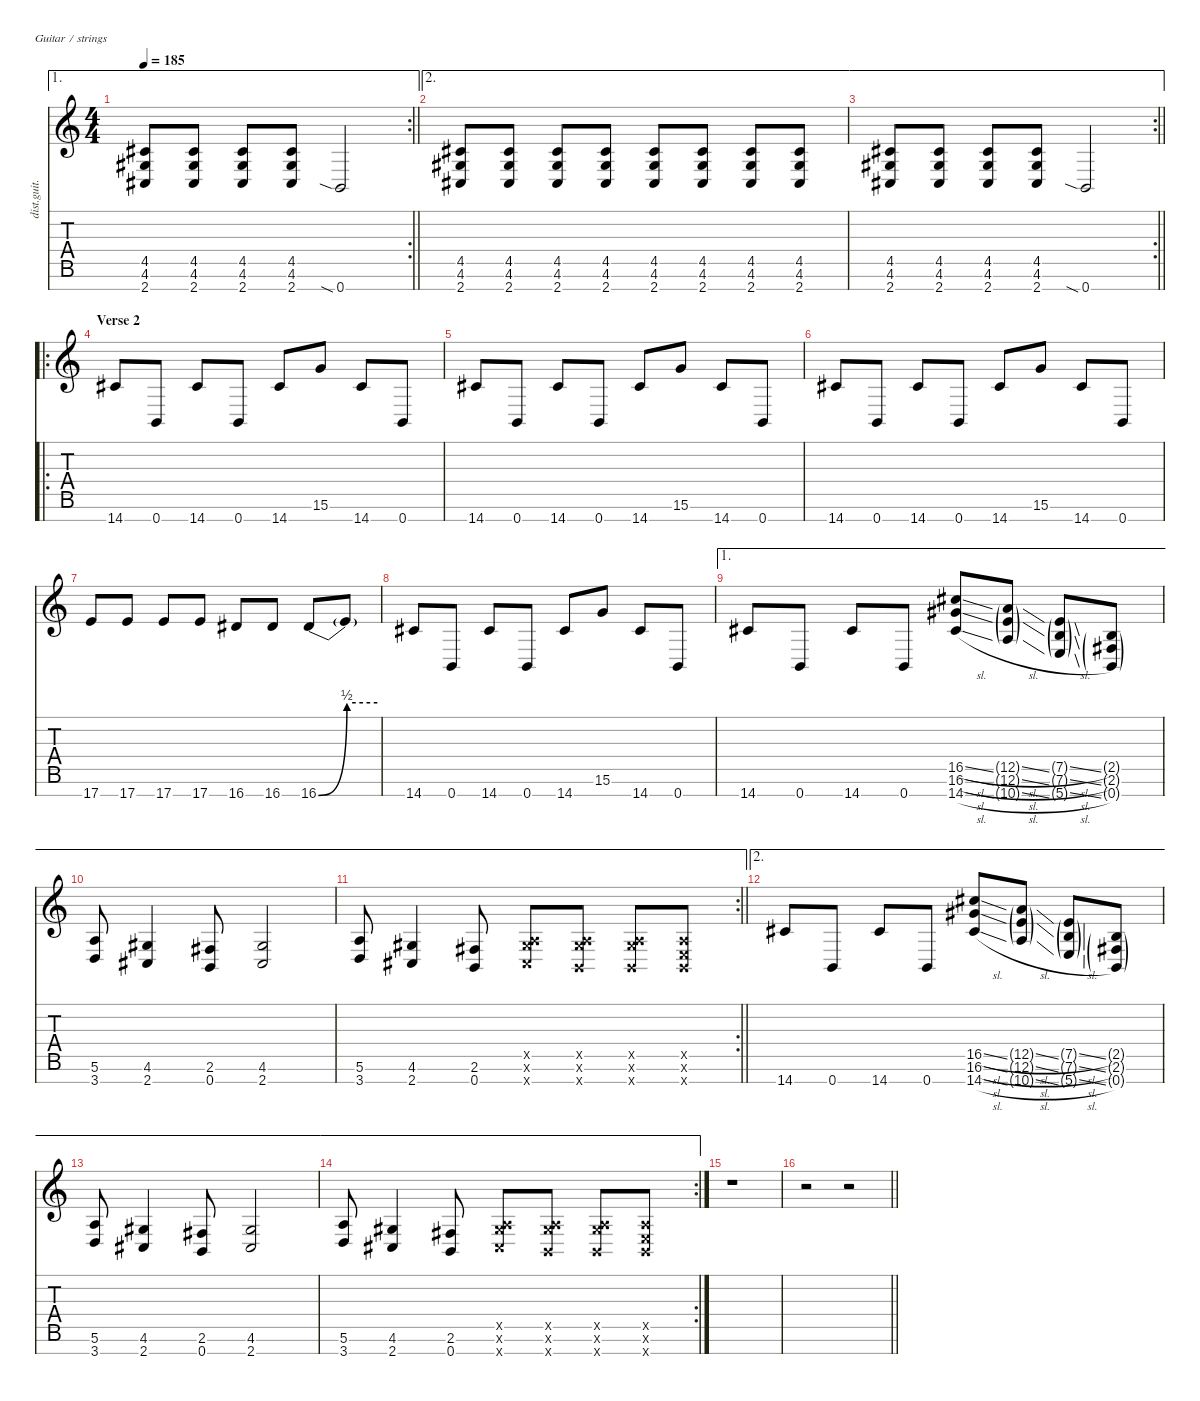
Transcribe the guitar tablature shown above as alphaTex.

\defaultSystemsLayout 4
\hideDynamics
\bracketExtendMode nobrackets
\track ("Guitar R - Zoli" "dist.guit.") {instrument distortionguitar}
\staff {score tabs}
\tuning (E4 B3 G3 D3 A2 E2 B1)
\ae 1
\rc 2
\ts (4 4)
\tempo 185
\clef g2
\barLineRight lightlight
\ks c
(4.5{acc #} 4.6{acc #} 2.7{acc #}).8{dy f} (4.5{acc #} 4.6{acc #} 2.7{acc #}).8 (4.5{acc #} 4.6{acc #} 2.7{acc #}).8 (4.5{acc #} 4.6{acc #} 2.7{acc #}).8 0.7{sia}.2 |
\ae 2
(4.5{acc #} 4.6{acc #} 2.7{acc #}).8 (4.5{acc #} 4.6{acc #} 2.7{acc #}).8 (4.5{acc #} 4.6{acc #} 2.7{acc #}).8 (4.5{acc #} 4.6{acc #} 2.7{acc #}).8 (4.5{acc #} 4.6{acc #} 2.7{acc #}).8 (4.5{acc #} 4.6{acc #} 2.7{acc #}).8 (4.5{acc #} 4.6{acc #} 2.7{acc #}).8 (4.5{acc #} 4.6{acc #} 2.7{acc #}).8 |
\ae 2
\rc 2
\barLineRight lightlight
(4.5{acc #} 4.6{acc #} 2.7{acc #}).8 (4.5{acc #} 4.6{acc #} 2.7{acc #}).8 (4.5{acc #} 4.6{acc #} 2.7{acc #}).8 (4.5{acc #} 4.6{acc #} 2.7{acc #}).8 0.7{sia}.2 |
\ro
\section ("" "Verse 2")
14.7{acc #}.8 0.7.8 14.7{acc #}.8 0.7.8 14.7{acc #}.8 15.6.8 14.7{acc #}.8 0.7.8 |
14.7{acc #}.8 0.7.8 14.7{acc #}.8 0.7.8 14.7{acc #}.8 15.6.8 14.7{acc #}.8 0.7.8 |
14.7{acc #}.8 0.7.8 14.7{acc #}.8 0.7.8 14.7{acc #}.8 15.6.8 14.7{acc #}.8 0.7.8 |
17.7.8 17.7.8 17.7.8 17.7.8 16.7{acc #}.8 16.7{acc #}.8 16.7{be (bend 0 0 60 2) acc #}.8 16.7{be (hold 0 2 60 2) t}.8 |
14.7{acc #}.8 0.7.8 14.7{acc #}.8 0.7.8 14.7{acc #}.8 15.6.8 14.7{acc #}.8 0.7.8 |
\ae 1
14.7{acc #}.8 0.7.8 14.7{acc #}.8 0.7.8 (16.5{sl acc #} 16.6{sl acc #} 14.7{sl acc #}).8 (12.5{sl g} 12.6{sl g} 10.7{sl g}).8 (7.5{sl g} 7.6{sl g} 5.7{sl g}).8 (2.5{g} 2.6{g acc #} 0.7{g}).8 |
\ae 1
(5.6 3.7).8 (4.6{acc #} 2.7{acc #}).4 (2.6{acc #} 0.7).8 (4.6{acc #} 2.7{acc #}).2 |
\ae 1
\rc 2
\barLineRight lightlight
(5.6 3.7).8 (4.6{acc #} 2.7{acc #}).4 (2.6{acc #} 0.7).8 (0.5{x} 4.6{x acc #} 2.7{x acc #}).8 (0.5{x} 4.6{x acc #} 0.7{x}).8 (0.5{x} 4.6{x acc #} 0.7{x}).8 (0.5{x} 0.6{x} 0.7{x}).8 |
\ae 2
14.7{acc #}.8 0.7.8 14.7{acc #}.8 0.7.8 (16.5{sl acc #} 16.6{sl acc #} 14.7{sl acc #}).8 (12.5{sl g} 12.6{sl g} 10.7{sl g}).8 (7.5{sl g} 7.6{sl g} 5.7{sl g}).8 (2.5{g} 2.6{g acc #} 0.7{g}).8 |
\ae 2
(5.6 3.7).8 (4.6{acc #} 2.7{acc #}).4 (2.6{acc #} 0.7).8 (4.6{acc #} 2.7{acc #}).2 |
\ae 2
\rc 2
(5.6 3.7).8 (4.6{acc #} 2.7{acc #}).4 (2.6{acc #} 0.7).8 (0.5{x} 4.6{x acc #} 2.7{x acc #}).8 (0.5{x} 4.6{x acc #} 0.7{x}).8 (0.5{x} 4.6{x acc #} 0.7{x}).8 (0.5{x} 0.6{x} 0.7{x}).8 |
r.1 |
\barLineRight lightlight
r.2 r.2
